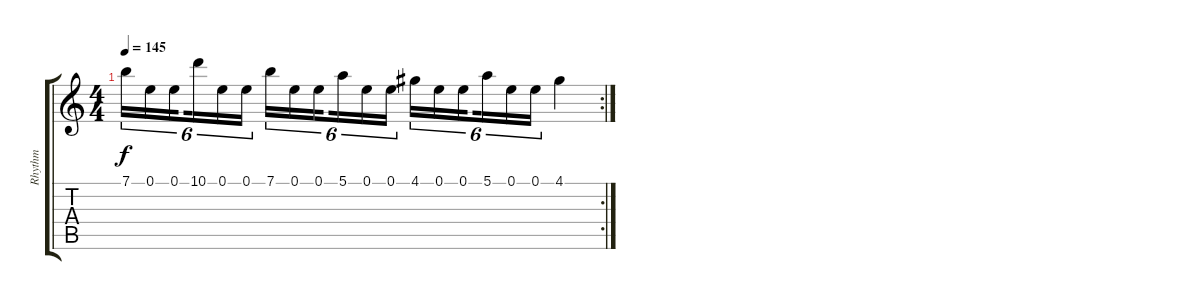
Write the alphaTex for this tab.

\track ("Rhythm" "Rhythm") {instrument distortionguitar}
\staff {score tabs}
\tuning (E4 B3 G3 D3 A2 E2) {hide}
\rc 2
\ts (4 4)
\tempo 145
\clef g2
\ks c
7.1.16{tu (6 4) dy f} 0.1.16{tu (6 4)} 0.1.16{tu (6 4) beam splitsecondary} 10.1.16{tu (6 4)} 0.1.16{tu (6 4)} 0.1.16{tu (6 4)} 7.1.16{tu (6 4)} 0.1.16{tu (6 4)} 0.1.16{tu (6 4) beam splitsecondary} 5.1.16{tu (6 4)} 0.1.16{tu (6 4)} 0.1.16{tu (6 4)} 4.1.16{tu (6 4)} 0.1.16{tu (6 4)} 0.1.16{tu (6 4) beam splitsecondary} 5.1.16{tu (6 4)} 0.1.16{tu (6 4)} 0.1.16{tu (6 4)} 4.1.4
